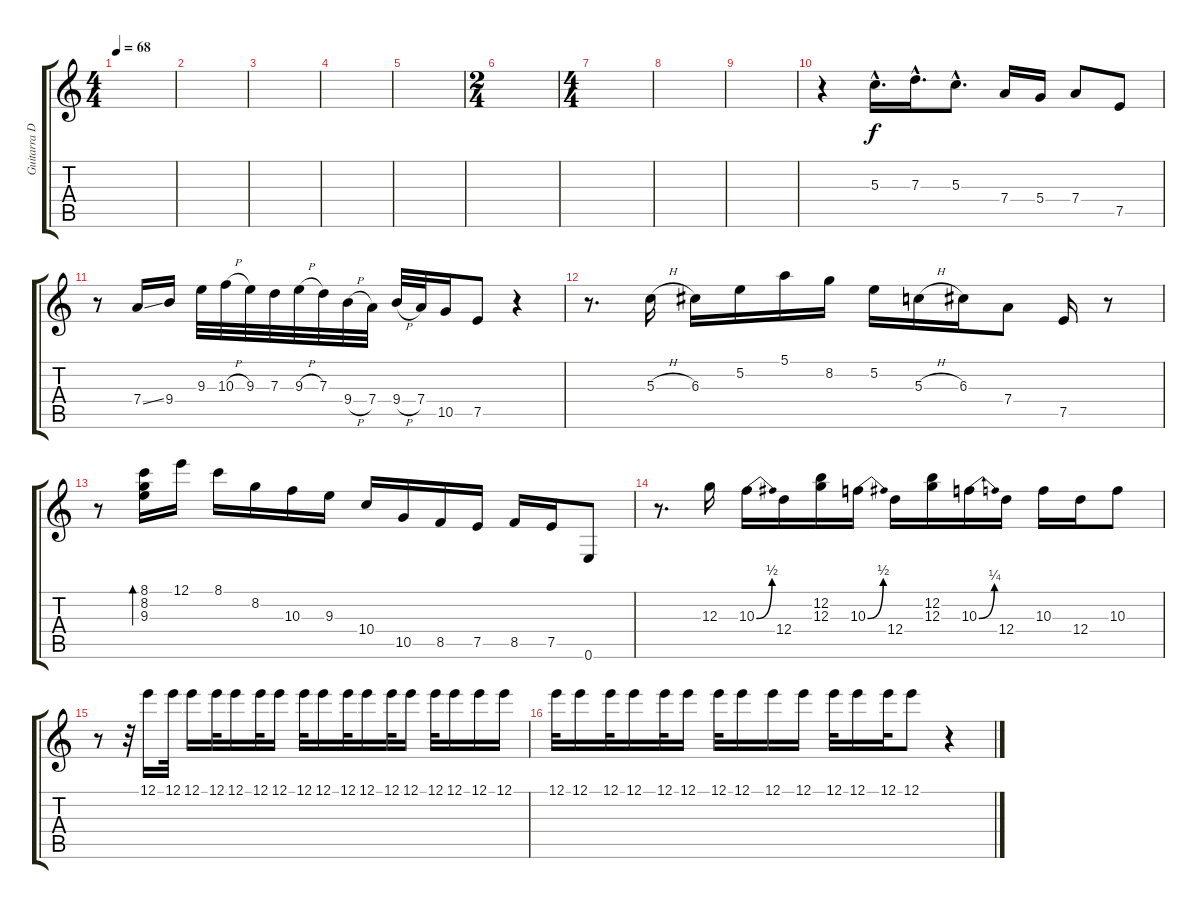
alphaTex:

\track ("Guitarra Dist." "Guitarra D") {instrument distortionguitar}
\staff {score tabs}
\tuning (E4 B3 G3 D3 A2 E2) {hide}
\ts (4 4)
\tempo 68
\clef g2
\ks c
|
|
|
|
|
\ts (2 4)
|
\ts (4 4)
|
|
|
r.4 5.3{hac}.16{d} 7.3{hac}.16{d} 5.3{hac}.8{d} 7.4.16 5.4.16 7.4.8 7.5.8 |
r.8 7.4{ss}.16 9.4.16 9.3.32 10.3{h}.32 9.3.32 7.3.32 9.3{h}.32 7.3.32 9.4{h}.32 7.4.32 9.4{h}.32 7.4.32 10.5.16 7.5.8 r.4 |
r.8{d} 5.3{h}.16 6.3.16 5.2.16 5.1.16 8.2.16 5.2.16 5.3{h}.16 6.3.16 7.4.8 7.5.16 r.8 |
r.8 (8.1 8.2 9.3).16{bd 480} 12.1.16 8.1.16 8.2.16 10.3.16 9.3.16 10.4.16 10.5.16 8.5.16 7.5.16 8.5.16 7.5.16 0.6.8 |
r.8{d} 12.3.16 10.3{be (bend 0 0 60 2)}.16 12.4.16 (12.2 12.3).16 10.3{be (bend 0 0 60 2)}.16 12.4.16 (12.2 12.3).16 10.3{be (bend 0 0 60 1)}.16 12.4.16 10.3.16 12.4.16 10.3.8 |
r.8 r.32 12.1.16 12.1.32 12.1.16 12.1.32 12.1.16 12.1.32 12.1.16 12.1.32 12.1.16 12.1.32 12.1.16 12.1.32 12.1.16 12.1.32 12.1.16 12.1.16 12.1.16 |
12.1.32 12.1.16 12.1.32 12.1.16 12.1.32 12.1.16 12.1.32 12.1.16 12.1.16 12.1.16 12.1.32 12.1.16 12.1.32 12.1.8 r.4
